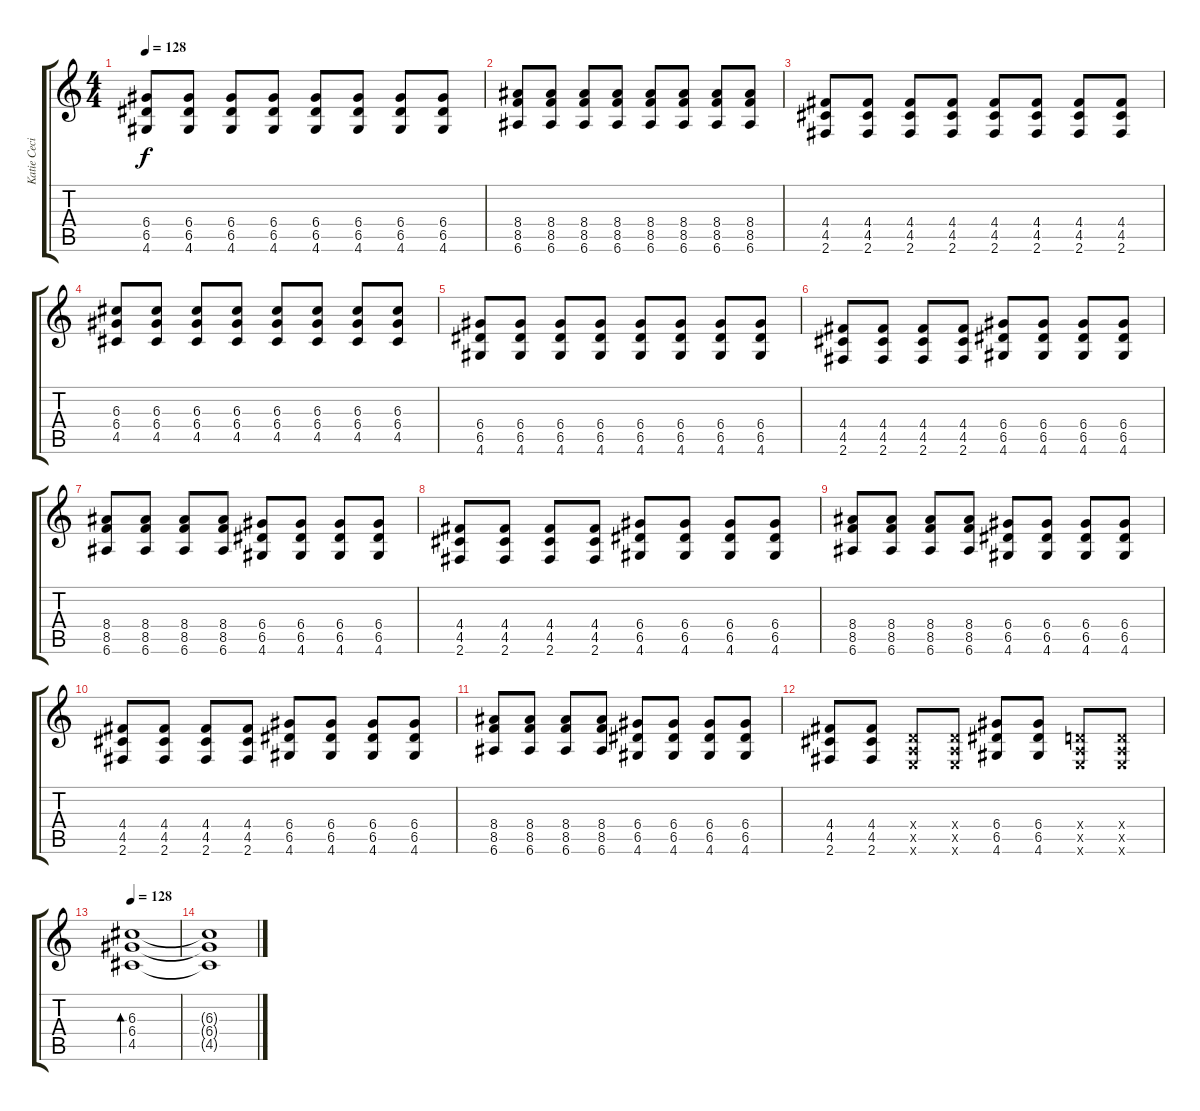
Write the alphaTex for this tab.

\track ("Katie Cecil" "Katie Ceci") {instrument overdrivenguitar}
\staff {score tabs}
\tuning (E4 B3 G3 D3 A2 E2) {hide}
\ts (4 4)
\tempo 128
\clef g2
\ks c
(6.4 6.5 4.6).8{dy f} (6.4 6.5 4.6).8 (6.4 6.5 4.6).8 (6.4 6.5 4.6).8 (6.4 6.5 4.6).8 (6.4 6.5 4.6).8 (6.4 6.5 4.6).8 (6.4 6.5 4.6).8 |
(8.4 8.5 6.6).8 (8.4 8.5 6.6).8 (8.4 8.5 6.6).8 (8.4 8.5 6.6).8 (8.4 8.5 6.6).8 (8.4 8.5 6.6).8 (8.4 8.5 6.6).8 (8.4 8.5 6.6).8 |
(4.4 4.5 2.6).8 (4.4 4.5 2.6).8 (4.4 4.5 2.6).8 (4.4 4.5 2.6).8 (4.4 4.5 2.6).8 (4.4 4.5 2.6).8 (4.4 4.5 2.6).8 (4.4 4.5 2.6).8 |
(6.3 6.4 4.5).8 (6.3 6.4 4.5).8 (6.3 6.4 4.5).8 (6.3 6.4 4.5).8 (6.3 6.4 4.5).8 (6.3 6.4 4.5).8 (6.3 6.4 4.5).8 (6.3 6.4 4.5).8 |
(6.4 6.5 4.6).8 (6.4 6.5 4.6).8 (6.4 6.5 4.6).8 (6.4 6.5 4.6).8 (6.4 6.5 4.6).8 (6.4 6.5 4.6).8 (6.4 6.5 4.6).8 (6.4 6.5 4.6).8 |
(4.4 4.5 2.6).8 (4.4 4.5 2.6).8 (4.4 4.5 2.6).8 (4.4 4.5 2.6).8 (6.4 6.5 4.6).8 (6.4 6.5 4.6).8 (6.4 6.5 4.6).8 (6.4 6.5 4.6).8 |
(8.4 8.5 6.6).8 (8.4 8.5 6.6).8 (8.4 8.5 6.6).8 (8.4 8.5 6.6).8 (6.4 6.5 4.6).8 (6.4 6.5 4.6).8 (6.4 6.5 4.6).8 (6.4 6.5 4.6).8 |
(4.4 4.5 2.6).8 (4.4 4.5 2.6).8 (4.4 4.5 2.6).8 (4.4 4.5 2.6).8 (6.4 6.5 4.6).8 (6.4 6.5 4.6).8 (6.4 6.5 4.6).8 (6.4 6.5 4.6).8 |
(8.4 8.5 6.6).8 (8.4 8.5 6.6).8 (8.4 8.5 6.6).8 (8.4 8.5 6.6).8 (6.4 6.5 4.6).8 (6.4 6.5 4.6).8 (6.4 6.5 4.6).8 (6.4 6.5 4.6).8 |
(4.4 4.5 2.6).8 (4.4 4.5 2.6).8 (4.4 4.5 2.6).8 (4.4 4.5 2.6).8 (6.4 6.5 4.6).8 (6.4 6.5 4.6).8 (6.4 6.5 4.6).8 (6.4 6.5 4.6).8 |
(8.4 8.5 6.6).8 (8.4 8.5 6.6).8 (8.4 8.5 6.6).8 (8.4 8.5 6.6).8 (6.4 6.5 4.6).8 (6.4 6.5 4.6).8 (6.4 6.5 4.6).8 (6.4 6.5 4.6).8 |
(4.4 4.5 2.6).8 (4.4 4.5 2.6).8 (0.4{x} 0.5{x} 0.6{x}).8 (0.4{x} 0.5{x} 0.6{x}).8 (6.4 6.5 4.6).8 (6.4 6.5 4.6).8 (0.4{x} 0.5{x} 0.6{x}).8 (0.4{x} 0.5{x} 0.6{x}).8 |
\tempo 128
(6.3 6.4 4.5).1{bd 240} |
(6.3{t} 6.4{t} 4.5{t}).1
